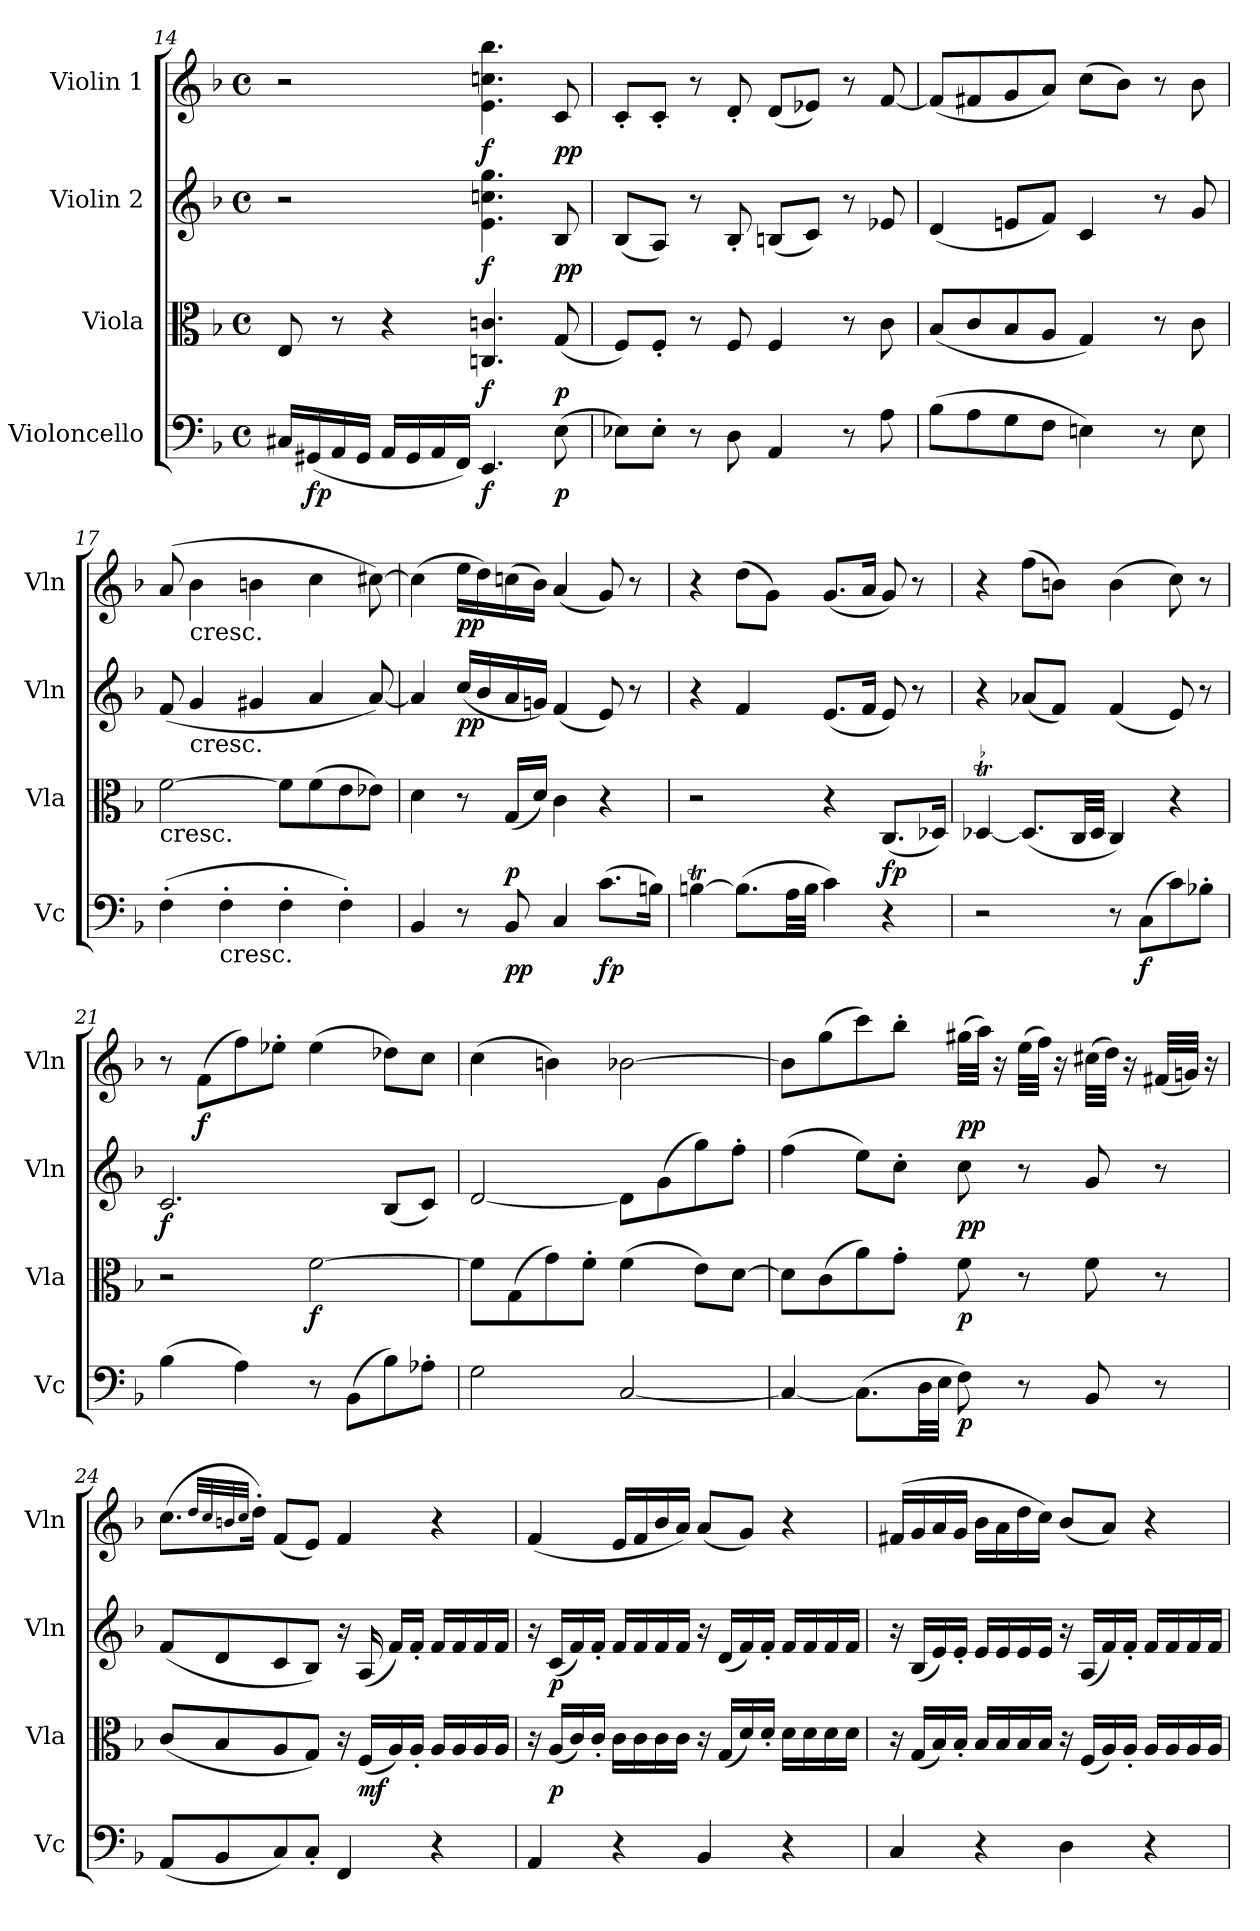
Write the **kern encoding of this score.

**kern	**dynam	**kern	**dynam	**kern	**dynam	**kern	**dynam
*part4	*part4	*part3	*part3	*part2	*part2	*part1	*part1
*staff4	*staff4	*staff3	*staff3	*staff2	*staff2	*staff1	*staff1
*I"Violoncello	*	*I"Viola	*	*I"Violin 2	*	*I"Violin 1	*
*I'Vc	*	*I'Vla	*	*I'Vln	*	*I'Vln	*
*clefF4	*	*clefC3	*	*clefG2	*	*clefG2	*
*k[b-]	*	*k[b-]	*	*k[b-]	*	*k[b-]	*
*M4/4	*	*M4/4	*	*M4/4	*	*M4/4	*
*met(c)	*	*met(c)	*	*met(c)	*	*met(c)	*
=14	=14	=14	=14	=14	=14	=14	=14
16C#X/LL	.	8E/	.	2r	.	2r	.
!	!LO:DY:b	!	!	!	!	!	!
(<16GG#X/	fp	.	.	.	.	.	.
16AA/	.	8r	.	.	.	.	.
16GG#/JJ	.	.	.	.	.	.	.
16AA/LL	.	4r	.	.	.	.	.
16GG#/	.	.	.	.	.	.	.
16AA/	.	.	.	.	.	.	.
16FF/JJ)	.	.	.	.	.	.	.
!	!LO:DY:b	!	!LO:DY:b	!	!LO:DY:b	!	!LO:DY:b
4.EE/	f	4.Cn/ 4.cn/	f	4.e\ 4.ccn\ 4.gg\	f	4.e\ 4.ccn\ 4.bb-\	f
!	!LO:DY:b	!	!LO:DY:b	!	!LO:DY:b	!	!
!	!	!	!	!	!LO:DY:n=1:b	!	!LO:DY:b
!	!	!	!	!	!	!	!LO:DY:n=1:b
(>8E\	p	(<8G/	p	8B-/	p p	8c/	p p
=15	=15	=15	=15	=15	=15	=15	=15
8E-X\L)	.	8F/L)	.	(<8B-/L	.	8c'/L	.
8E-'\J	.	8F'/J	.	8A/J)	.	8c'/J	.
8r	.	8r	.	8r	.	8r	.
8D\	.	8F/	.	8B-'/	.	8d'/	.
4AA/	.	4F/	.	(<8Bn/L	.	(<8d/L	.
.	.	.	.	8c/J)	.	8e-X/J)	.
8r	.	8r	.	8r	.	8r	.
8A\	.	8c\	.	8e-X/	.	[8f/	.
=16	=16	=16	=16	=16	=16	=16	=16
(>8B-\L	.	(<8B-/L	.	(<4d/	.	(<8f/L]	.
8A\	.	8c/	.	.	.	8f#X/	.
8G\	.	8B-/	.	8en/L	.	8g/	.
8F\J	.	8A/J	.	8f/J)	.	8a/J)	.
4En\)	.	4G/)	.	4c/	.	(>8cc\L	.
.	.	.	.	.	.	8b-\J)	.
8r	.	8r	.	8r	.	8r	.
8E\	.	8c\	.	8g/	.	8b-\	.
=17	=17	=17	=17	=17	=17	=17	=17
!	!	!LO:TX:b:t=cresc.	!	!	!	!	!
(>4F'\	.	[2f\	.	(<8f/	.	(>8a/	.
!	!	!	!	!	!	!LO:TX:b:t=cresc.	!
!	!	!	!	!LO:TX:b:t=cresc.	!	!	!
.	.	.	.	4g/	.	4b-\	.
!LO:TX:b:t=cresc.	!	!	!	!	!	!	!
4F'\	.	.	.	.	.	.	.
.	.	.	.	4g#X/	.	4bn\	.
4F'\	.	8f\L]	.	.	.	.	.
.	.	(>8f\	.	4a/	.	4cc\	.
4F'\)	.	8e\	.	.	.	.	.
.	.	8e-X\J)	.	[8a/)	.	[8cc#X\)	.
=18	=18	=18	=18	=18	=18	=18	=18
4BB-/	.	4d\	.	4a/]	.	(>4cc#\]	.
!	!	!	!	!	!LO:DY:b	!	!
!	!	!	!	!	!LO:DY:n=1:b	!	!LO:DY:b
!	!	!	!	!	!	!	!LO:DY:n=1:b
8r	.	8r	.	(<16cc/LL	p p	16ee\LL	p p
.	.	.	.	16b-/	.	16dd\)	.
!	!LO:DY:b	!	!	!	!	!	!
!	!LO:DY:n=1:b	!	!LO:DY:b	!	!	!	!
8BB-/	p p	(<16G/LL	p	16a/	.	(>16ccn\	.
.	.	16d/JJ)	.	16gn/JJ)	.	16b-\JJ)	.
4C/	.	4c\	.	(<4f/	.	(<4a/	.
!	!LO:DY:n=2:b	!	!	!	!	!	!
(>8.c\L	fp	4r	.	8e/)	.	8g/)	.
.	.	.	.	8r	.	8r	.
16Bn\Jk)	.	.	.	.	.	.	.
=19	=19	=19	=19	=19	=19	=19	=19
[4Bnt\	.	2r	.	4r	.	4r	.
(>8.B\L]	.	.	.	4f/	.	(>8dd\L	.
.	.	.	.	.	.	8g\J)	.
32A\LL	.	.	.	.	.	.	.
32B\JJJ	.	.	.	.	.	.	.
4c\)	.	4r	.	(<8.e/L	.	(>8.g/L	.
.	.	.	.	16f/Jk	.	16a/Jk	.
!	!	!	!LO:DY:b	!	!	!	!
4r	.	(<8.C/L	fp	8e/)	.	8g/)	.
.	.	.	.	8r	.	8r	.
.	.	16D-X/Jk)	.	.	.	.	.
=20	=20	=20	=20	=20	=20	=20	=20
2r	.	[4D-XT/	.	4r	.	4r	.
.	.	(<8.D-/L]	.	(<8a-X/L	.	(>8ff\L	.
.	.	.	.	8f/J)	.	8bn\J)	.
.	.	32C/LL	.	.	.	.	.
.	.	32D-/JJJ	.	.	.	.	.
8r	.	4C/)	.	(<4f/	.	(>4b\	.
!	!LO:DY:b	!	!	!	!	!	!
(>8C\L	f	.	.	.	.	.	.
8c\)	.	4r	.	8e/)	.	8cc\)	.
8B-X'\J	.	.	.	8r	.	8r	.
=21	=21	=21	=21	=21	=21	=21	=21
!	!	!	!	!	!LO:DY:b	!	!
(>4B-\	.	2r	.	2.c/	f	8r	.
!	!	!	!	!	!	!	!LO:DY:b
.	.	.	.	.	.	(>8f\L	f
4A\)	.	.	.	.	.	8ff\)	.
.	.	.	.	.	.	8ee-X'\J	.
!	!	!	!LO:DY:b	!	!	!	!
8r	.	[2f\	f	.	.	(>4ee-\	.
(>8BB-\L	.	.	.	.	.	.	.
8B-\)	.	.	.	(<8B-/L	.	8dd-X\L)	.
8A-X'\J	.	.	.	8c/J)	.	8cc\J	.
=22	=22	=22	=22	=22	=22	=22	=22
2G\	.	8f\L]	.	[2d/	.	(>4cc\	.
.	.	(>8G\	.	.	.	.	.
.	.	8g\)	.	.	.	4bn\)	.
.	.	8f'\J	.	.	.	.	.
[2C/	.	(>4f\	.	8d\L]	.	[2b-X\	.
.	.	.	.	(>8g\	.	.	.
.	.	8e\L)	.	8gg\)	.	.	.
.	.	[8d\J	.	8ff'\J	.	.	.
=23	=23	=23	=23	=23	=23	=23	=23
4C/_	.	8d\L]	.	(>4ff\	.	8b-\L]	.
.	.	(>8c\	.	.	.	(>8gg\	.
(>8.C\L]	.	8a\)	.	8ee\L)	.	8ccc\)	.
.	.	8g'\J	.	8cc'\J	.	8bb-'\J	.
32D\LL	.	.	.	.	.	.	.
32E\JJJ	.	.	.	.	.	.	.
!	!LO:DY:b	!	!LO:DY:b	!	!LO:DY:b	!	!
!	!	!	!	!	!LO:DY:n=1:b	!	!LO:DY:b
!	!	!	!	!	!	!	!LO:DY:n=1:b
8F\)	p	8f\	p	8cc\	p p	(>32gg#X\LLL	p p
.	.	.	.	.	.	32aa\JJJ)	.
.	.	.	.	.	.	16r	.
8r	.	8r	.	8r	.	(>32ee\LLL	.
.	.	.	.	.	.	32ff\JJJ)	.
.	.	.	.	.	.	16r	.
8BB-/	.	8f\	.	8g/	.	(>32cc#X\LLL	.
.	.	.	.	.	.	32dd\JJJ)	.
.	.	.	.	.	.	16r	.
8r	.	8r	.	8r	.	(<32f#X/LLL	.
.	.	.	.	.	.	32gn/JJJ)	.
.	.	.	.	.	.	16r	.
=24	=24	=24	=24	=24	=24	=24	=24
(<8AA/L	.	(<8c/L	.	(<8f/L	.	(>8.cc\L	.
8BB-/	.	8B-/	.	8d/	.	.	.
.	.	.	.	.	.	32qdd/LLL	.
.	.	.	.	.	.	32qcc/	.
.	.	.	.	.	.	32qbn/	.
.	.	.	.	.	.	32qcc/JJJ	.
.	.	.	.	.	.	16dd'\Jk)	.
8C/)	.	8A/	.	8c/	.	(<8f/L	.
8C'/J	.	8G/J)	.	8B-/J)	.	8e/J)	.
4FF/	.	16r	.	16r	.	4f/	.
!	!	!	!LO:DY:b	!	!LO:DY:b	!	!
!	!	!	!	!	!LO:DY:n=1:b	!	!
.	.	(<16F/LL	mf	(<16A/	mf mf	.	.
.	.	16A/)	.	16f/LL)	.	.	.
.	.	16A'/JJ	.	16f'/JJ	.	.	.
4r	.	16A/LL	.	16f/LL	.	4r	.
.	.	16A/	.	16f/	.	.	.
.	.	16A/	.	16f/	.	.	.
.	.	16A/JJ	.	16f/JJ	.	.	.
=25	=25	=25	=25	=25	=25	=25	=25
4AA/	.	16r	.	16r	.	(<4f/	.
!	!	!	!LO:DY:b	!	!LO:DY:b	!	!
.	.	(<16A/LL	p	(<16c/LL	p	.	.
.	.	16c/)	.	16f/)	.	.	.
.	.	16c'/JJ	.	16f'/JJ	.	.	.
4r	.	16c\LL	.	16f/LL	.	16e/LL	.
.	.	16c\	.	16f/	.	16f/	.
.	.	16c\	.	16f/	.	16b-/	.
.	.	16c\JJ	.	16f/JJ	.	16a/JJ)	.
4BB-/	.	16r	.	16r	.	(<8a/L	.
.	.	(<16G/LL	.	(<16d/LL	.	.	.
.	.	16d/)	.	16f/)	.	8g/J)	.
.	.	16d'/JJ	.	16f'/JJ	.	.	.
4r	.	16d\LL	.	16f/LL	.	4r	.
.	.	16d\	.	16f/	.	.	.
.	.	16d\	.	16f/	.	.	.
.	.	16d\JJ	.	16f/JJ	.	.	.
=26	=26	=26	=26	=26	=26	=26	=26
4C/	.	16r	.	16r	.	(>16f#X/LL	.
.	.	(<16G/LL	.	(<16B-/LL	.	16g/	.
.	.	16B-/)	.	16e/)	.	16a/	.
.	.	16B-'/JJ	.	16e'/JJ	.	16g/JJ	.
4r	.	16B-/LL	.	16e/LL	.	16b-\LL	.
.	.	16B-/	.	16e/	.	16a\	.
.	.	16B-/	.	16e/	.	16dd\	.
.	.	16B-/JJ	.	16e/JJ	.	16cc\JJ)	.
4D\	.	16r	.	16r	.	(<8b-/L	.
.	.	(<16F/LL	.	(<16A/LL	.	.	.
.	.	16A/)	.	16f/)	.	8a/J)	.
.	.	16A'/JJ	.	16f'/JJ	.	.	.
4r	.	16A/LL	.	16f/LL	.	4r	.
.	.	16A/	.	16f/	.	.	.
.	.	16A/	.	16f/	.	.	.
.	.	16A/JJ	.	16f/JJ	.	.	.
=	=	=	=	=	=	=	=
*-	*-	*-	*-	*-	*-	*-	*-
